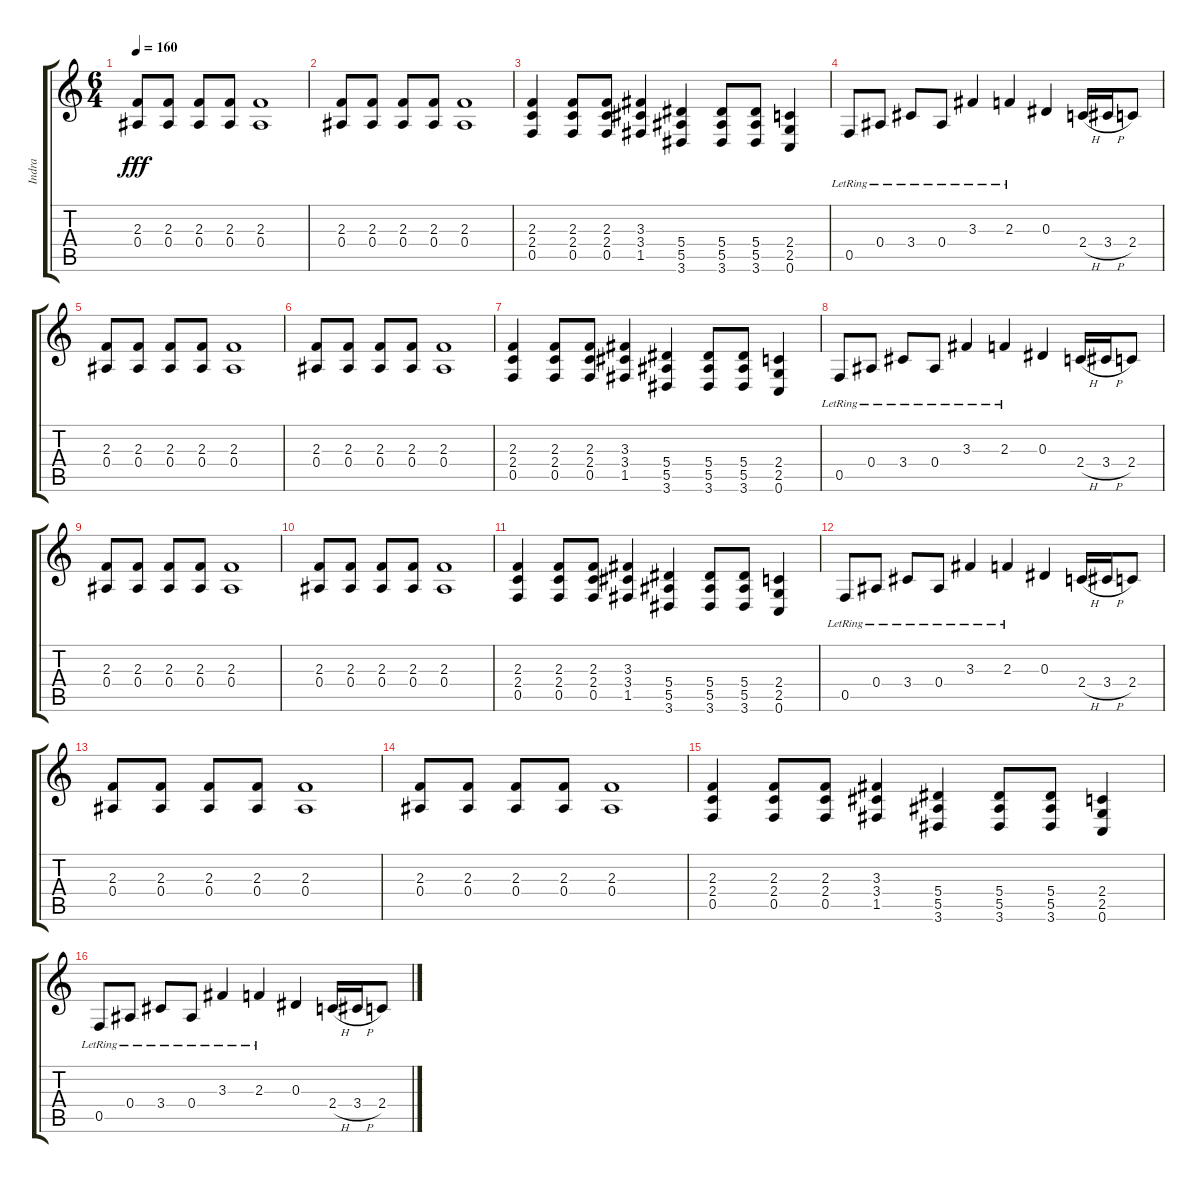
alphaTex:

\track ("Indra" "Indra") {instrument overdrivenguitar}
\staff {score tabs}
\tuning (C4 G3 Eb3 Bb2 F2 C2) {hide}
\ts (6 4)
\tempo 160
\clef g2
\ks c
(2.3 0.4).8{dy fff} (2.3 0.4).8 (2.3 0.4).8 (2.3 0.4).8 (2.3 0.4).1 |
(2.3 0.4).8 (2.3 0.4).8 (2.3 0.4).8 (2.3 0.4).8 (2.3 0.4).1 |
(2.3 2.4 0.5).4 (2.3 2.4 0.5).8 (2.3 2.4 0.5).8 (3.3 3.4 1.5).4 (5.4 5.5 3.6).4 (5.4 5.5 3.6).8 (5.4 5.5 3.6).8 (2.4 2.5 0.6).4 |
0.5{lr}.8 0.4{lr}.8 3.4{lr}.8 0.4{lr}.8 3.3{lr}.4 2.3{lr}.4 0.3.4 2.4{h}.16 3.4{h}.16 2.4.8 |
(2.3 0.4).8 (2.3 0.4).8 (2.3 0.4).8 (2.3 0.4).8 (2.3 0.4).1 |
(2.3 0.4).8 (2.3 0.4).8 (2.3 0.4).8 (2.3 0.4).8 (2.3 0.4).1 |
(2.3 2.4 0.5).4 (2.3 2.4 0.5).8 (2.3 2.4 0.5).8 (3.3 3.4 1.5).4 (5.4 5.5 3.6).4 (5.4 5.5 3.6).8 (5.4 5.5 3.6).8 (2.4 2.5 0.6).4 |
0.5{lr}.8 0.4{lr}.8 3.4{lr}.8 0.4{lr}.8 3.3{lr}.4 2.3{lr}.4 0.3.4 2.4{h}.16 3.4{h}.16 2.4.8 |
(2.3 0.4).8 (2.3 0.4).8 (2.3 0.4).8 (2.3 0.4).8 (2.3 0.4).1 |
(2.3 0.4).8 (2.3 0.4).8 (2.3 0.4).8 (2.3 0.4).8 (2.3 0.4).1 |
(2.3 2.4 0.5).4 (2.3 2.4 0.5).8 (2.3 2.4 0.5).8 (3.3 3.4 1.5).4 (5.4 5.5 3.6).4 (5.4 5.5 3.6).8 (5.4 5.5 3.6).8 (2.4 2.5 0.6).4 |
0.5{lr}.8 0.4{lr}.8 3.4{lr}.8 0.4{lr}.8 3.3{lr}.4 2.3{lr}.4 0.3.4 2.4{h}.16 3.4{h}.16 2.4.8 |
(2.3 0.4).8 (2.3 0.4).8 (2.3 0.4).8 (2.3 0.4).8 (2.3 0.4).1 |
(2.3 0.4).8 (2.3 0.4).8 (2.3 0.4).8 (2.3 0.4).8 (2.3 0.4).1 |
(2.3 2.4 0.5).4 (2.3 2.4 0.5).8 (2.3 2.4 0.5).8 (3.3 3.4 1.5).4 (5.4 5.5 3.6).4 (5.4 5.5 3.6).8 (5.4 5.5 3.6).8 (2.4 2.5 0.6).4 |
0.5{lr}.8 0.4{lr}.8 3.4{lr}.8 0.4{lr}.8 3.3{lr}.4 2.3{lr}.4 0.3.4 2.4{h}.16 3.4{h}.16 2.4.8
